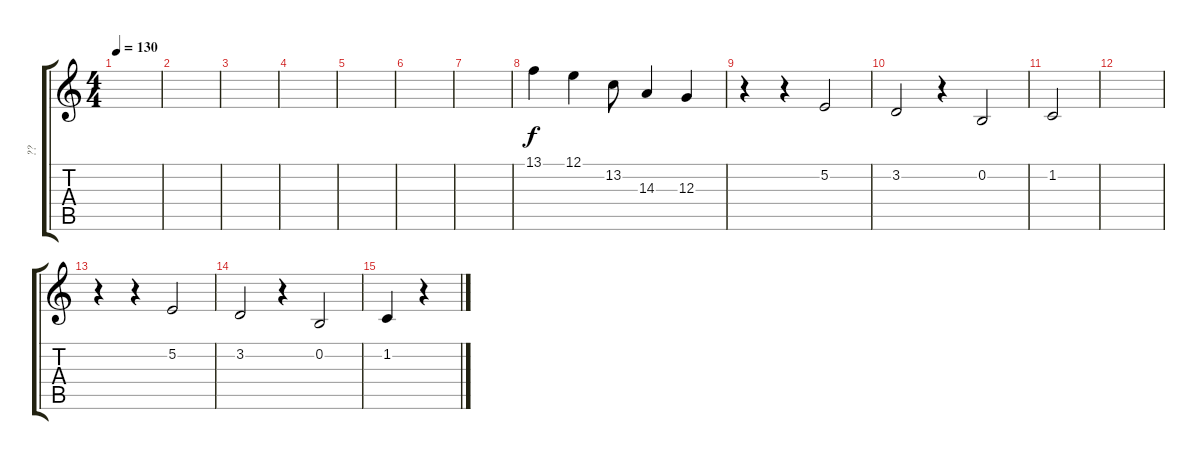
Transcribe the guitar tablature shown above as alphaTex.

\track ("??" "??") {instrument brightacousticpiano}
\staff {score tabs}
\tuning (E4 B3 G3 D3 A2 E2) {hide}
\ts (4 4)
\tempo 130
\clef g2
\ks c
|
|
|
|
|
|
|
13.1.4 12.1.4 13.2.8 14.3.4 12.3.4 |
r.4 r.4 5.2.2 |
3.2.2 r.4 0.2.2 |
1.2.2 |
|
r.4 r.4 5.2.2 |
3.2.2 r.4 0.2.2 |
1.2.4 r.4
